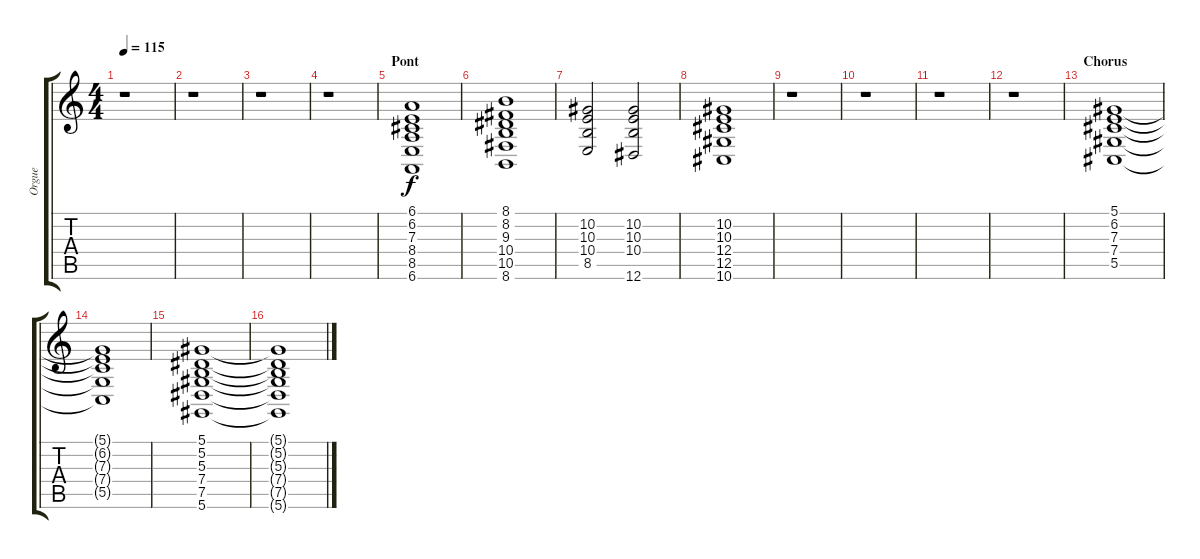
\track ("Orgue" "Orgue") {instrument churchorgan}
\staff {score tabs}
\tuning (Eb4 Bb3 Gb3 Db3 Ab2 Eb2) {hide}
\ts (4 4)
\tempo 115
\clef g2
\ks c
r.1{dy f} |
r.1 |
r.1 |
r.1 |
\section ("" "Pont")
(6.1 6.2 7.3 8.4 8.5 6.6).1 |
(8.1 8.2 9.3 10.4 10.5 8.6).1 |
(10.2 10.3 10.4 8.5).2 (10.2 10.3 10.4 12.6).2 |
(10.2 10.3 12.4 12.5 10.6).1 |
r.1 |
r.1 |
r.1 |
r.1 |
\section ("" "Chorus")
(5.1 6.2 7.3 7.4 5.5).1{volume 7} |
(5.1{t} 6.2{t} 7.3{t} 7.4{t} 5.5{t}).1 |
(5.1 5.2 5.3 7.4 7.5 5.6).1 |
(5.1{t} 5.2{t} 5.3{t} 7.4{t} 7.5{t} 5.6{t}).1
